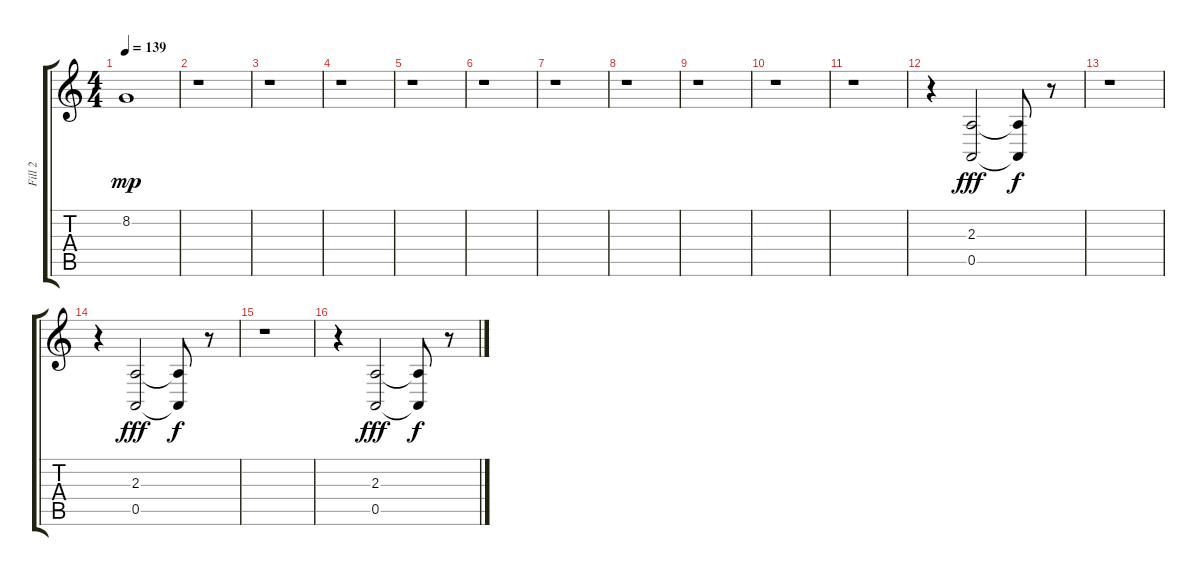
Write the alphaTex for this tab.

\track ("Fill 2" "Fill 2") {instrument pad6metallic}
\staff {score tabs}
\tuning (E4 B3 G3 D3 A2 E2) {hide}
\ts (4 4)
\tempo 139
\clef g2
\ks c
8.2.1{dy mp} |
r.1 |
r.1 |
r.1 |
r.1 |
r.1 |
r.1 |
r.1 |
r.1 |
r.1 |
r.1 |
r.4 (2.3 0.5).2{dy fff volume 11 instrument pad6metallic} (2.3{t} 0.5{t}).8{dy f} r.8 |
r.1 |
r.4 (2.3 0.5).2{dy fff} (2.3{t} 0.5{t}).8{dy f} r.8 |
r.1 |
r.4 (2.3 0.5).2{dy fff} (2.3{t} 0.5{t}).8{dy f} r.8
